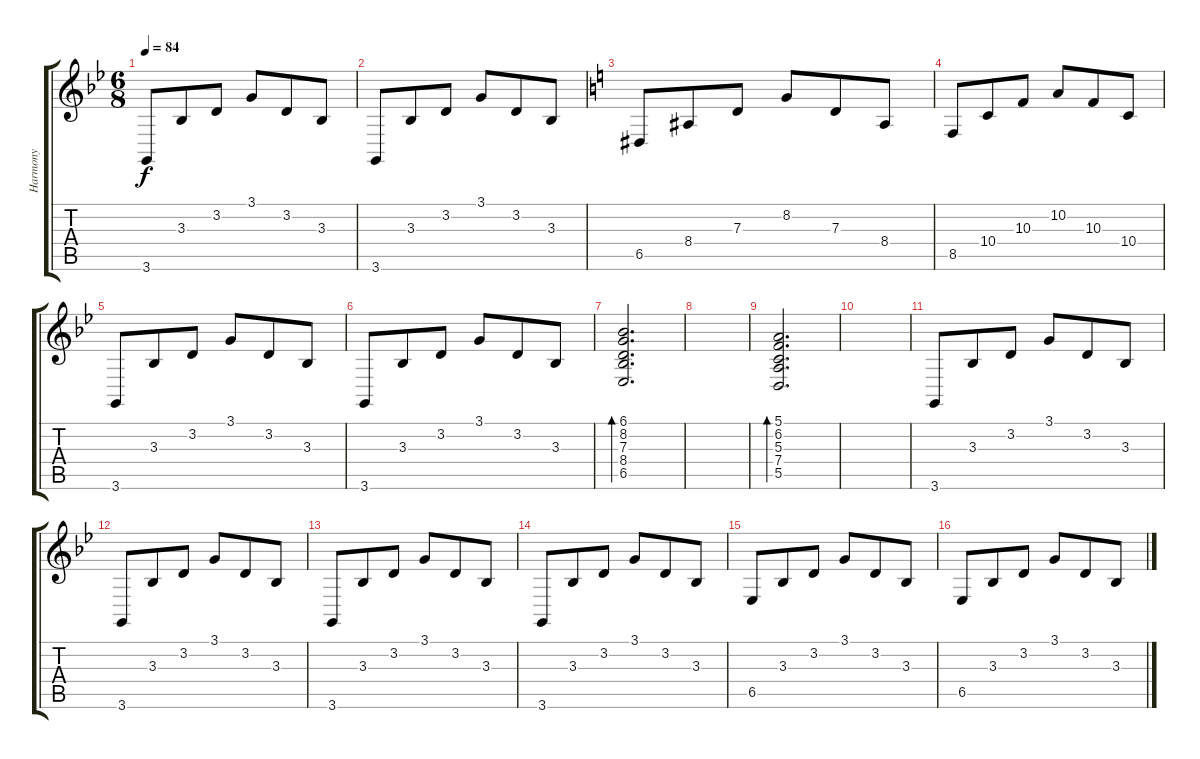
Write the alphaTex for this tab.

\track ("Harmony" "Harmony") {instrument acousticgrandpiano}
\staff {score tabs}
\tuning (E4 B3 G3 D3 A2 E2) {hide}
\ts (6 8)
\tempo 84
\clef g2
\ks bb
3.6.8{dy f} 3.3.8 3.2.8 3.1.8 3.2.8 3.3.8 |
3.6.8 3.3.8 3.2.8 3.1.8 3.2.8 3.3.8 |
\ks c
6.5.8 8.4.8 7.3.8 8.2.8 7.3.8 8.4.8 |
8.5.8 10.4.8 10.3.8 10.2.8 10.3.8 10.4.8 |
\ks bb
3.6.8 3.3.8 3.2.8 3.1.8 3.2.8 3.3.8 |
3.6.8 3.3.8 3.2.8 3.1.8 3.2.8 3.3.8 |
(6.1 8.2 7.3 8.4 6.5).2{d bd 480} |
|
(5.1 6.2 5.3 7.4 5.5).2{d bd 480} |
|
3.6.8 3.3.8 3.2.8 3.1.8 3.2.8 3.3.8 |
3.6.8 3.3.8 3.2.8 3.1.8 3.2.8 3.3.8 |
3.6.8 3.3.8 3.2.8 3.1.8 3.2.8 3.3.8 |
3.6.8 3.3.8 3.2.8 3.1.8 3.2.8 3.3.8 |
6.5.8 3.3.8 3.2.8 3.1.8 3.2.8 3.3.8 |
6.5.8 3.3.8 3.2.8 3.1.8 3.2.8 3.3.8
